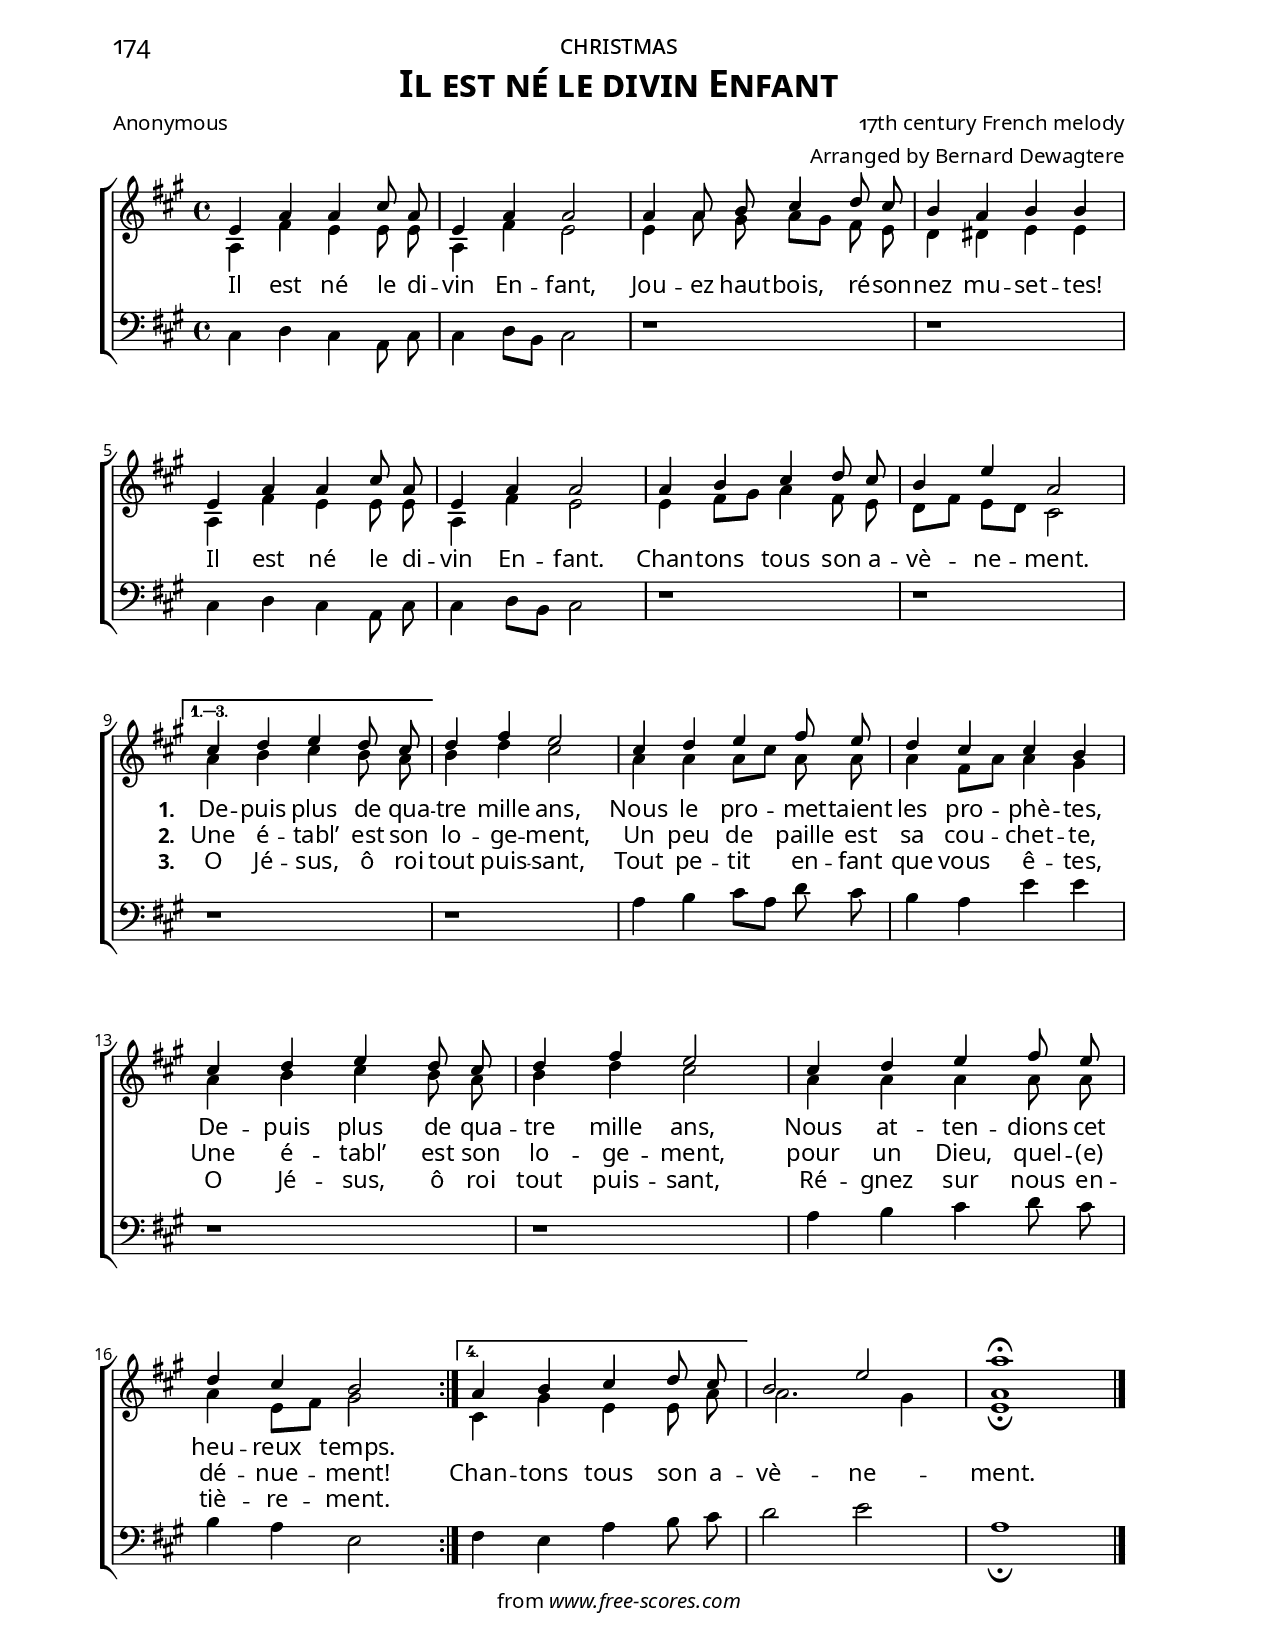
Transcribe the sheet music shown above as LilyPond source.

\version "2.24.0"
\include "util.ly"
\header {
  title = \markup{\override #'(font-name . "Garamond Premier Pro Semibold"){ \abs-fontsize #18 \smallCapsOldStyle"Il est né le divin Enfant"}}
  poet = \markup\oldStyleNum"Anonymous"
  composer = \markup\oldStyleNum"17th century French melody"
  arranger = \markup\oldStyleNum"Arranged by Bernard Dewagtere"
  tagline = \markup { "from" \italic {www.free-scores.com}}
}
\paper {
  %print-all-headers = ##t
  paper-height = 11\in
  paper-width = 8.5\in
  indent = 0\in
  %system-system-spacing = #'((basic-distance . 10) (padding . 0))
  %system-system-spacing =
  %  #'((basic-distance . 0)
  %     (minimum-distance . 0)
  %     (padding . -0.35)
  %     (stretchability . 100))
  ragged-last-bottom = ##f
  ragged-bottom = ##f
  two-sided = ##t
  inner-margin = 1\in
  outer-margin = 0.75\in
  top-margin = 0.26\in
  bottom-margin = 0.25\in
  first-page-number = #174
  print-first-page-number = ##t
  headerLine = \markup{\override #'(font-name . "Garamond Premier Pro") \smallCapsOldStyle"christmas"}
  oddHeaderMarkup = \markup\fill-line{
     \override #'(font-name . "Garamond Premier Pro")\abs-fontsize #12.5
     \combine 
        \fill-line{"" \if \should-print-page-number
        \oldStylePageNum""
        }
        \fill-line{\headerLine}
  }
  evenHeaderMarkup = \markup {
     \override #'(font-name . "Garamond Premier Pro")\abs-fontsize #12.5
     \combine
        \if \should-print-page-number
        \oldStylePageNum""
        \fill-line{\headerLine}
  }
}
#(set-global-staff-size 18) \paper{ #(define fonts (make-pango-font-tree "Garamond Premier Pro" "Garamond Premier Pro" "Garamond Premier Pro" (/ 18 20))) }
global = {
  \key a \major
  \time 4/4
  \autoBeamOff
  \set Score.voltaSpannerDuration = #(ly:make-moment 4/4)
}

sopMusic = \relative c' {
  \repeat volta 4 {
    e4 a a cis8 a |
    e4 a a2 |
    a4 a8 b cis4 d8 cis |
    b4 a b b |
    e, a a cis8 a |
    e4 a a2 |
    
    a4 b cis d8 cis |
    b4 e a,2 |
  }
  \alternative {
    {
      cis4 d e d8 cis |
      d4 fis e2 |
      cis4 d e fis8 e |
      d4 cis cis b |
      
      cis d e d8 cis |
      d4 fis e2 |
      cis4 d e fis8 e |
      d4 cis b2 |
    }
    {
      a4 b cis d8 cis |
      b2 e |
      a1\fermata \bar "|."
    }
  }
}
sopWords = \lyricmode {
  
}

altoMusic = \relative c' {
  a4 fis' e e8 e |
  a,4 fis' e2 |
  e4 a8 gis a[ gis] fis e |
  d4 dis e e |
  a, fis' e e8 e |
  a,4 fis' e2 |
  
  e4 fis8[ gis] a4 fis8 e |
  d[ fis] e[ d] cis2 |
  a'4 b cis b8 a |
  b4 d cis2 |
  a4 a a8[ cis] a a |
  a4 fis8[ a] a4 gis |
  
  a b cis b8 a |
  b4 d cis2 |
  a4 a a a8 a |
  a4 e8[ fis] gis2 |
  cis,4 gis' e e8 a |
  a2. gis4 | <e a>1\fermata \bar "|."
}
altoWords = \lyricmode {
  Il est né le di -- vin En -- fant,
  Jou -- ez haut -- bois, ré -- son -- nez mu -- set -- tes!
  Il est né le di -- vin En -- fant.
  Chan -- tons tous son a -- vè -- ne -- ment.
  \break
  \dropLyricsV
  \set stanza = #"1. "
  De -- puis plus de qua -- tre mille ans,
  Nous le pro -- met -- taient les pro -- phè -- tes,
  De -- puis plus de qua -- tre mille ans,
  Nous at -- ten -- dions cet heu -- reux temps.

}
altoWordsII = \lyricmode {
  \dropLyricsV
  \repeat unfold 34 ""
  \set stanza = #"2. "
  Une é -- tabl’ est son lo -- ge -- ment,
  Un peu de paille est sa cou -- chet -- te,
  Une é -- tabl’ est son lo -- ge -- ment,
  pour un Dieu, quel -- "(e)" dé -- nue -- ment!
  
  
  Chan -- tons tous son a -- vè -- ne -- ment.
}
altoWordsIII = \lyricmode {
  \dropLyricsV
  \repeat unfold 34 ""
  \set stanza = #"3. "
  O Jé -- sus, ô roi tout puis -- sant,
  Tout pe -- tit en -- fant que vous ê -- tes,
  O Jé -- sus, ô roi tout puis -- sant,
  Ré -- gnez sur nous en -- tiè -- re -- ment.
}
altoWordsIV = \lyricmode {
}

tenorMusic = \relative c' {
  
}
tenorWords = \lyricmode {

}

bassMusic = \relative c {
  cis4 d cis a8 cis |
  cis4 d8[ b] cis2 |
  d1\rest |
  d\rest |
  cis4 d cis a8 cis |
  cis4 d8[ b] cis2 |
  
  d1\rest |
  d\rest |
  d\rest |
  d\rest |
  a'4 b cis8[ a] d cis |
  b4 a e' e |
  
  d,1\rest |
  d\rest |
  a'4 b cis d8 cis |
  b4 a e2 |
  fis4 e a b8 cis |
  d2 e |
  a,1\fermata \bar "|."
}
bassWords = \lyricmode {

}

\score {
  <<
   \new ChoirStaff <<
    \new Staff = women <<
      \new Voice = "sopranos" { \voiceOne << \global \sopMusic >> }
      \new Voice = "altos" { \voiceTwo << \global \altoMusic >> }
    >>
    \new Lyrics \with { alignAboveContext = #"women" \override VerticalAxisGroup.nonstaff-relatedstaff-spacing = #'((basic-distance . 1))} \lyricsto "sopranos" \sopWords
    \new Lyrics = "altosIV"  \with { alignBelowContext = #"women" } \lyricsto "sopranos" \altoWordsIV
    \new Lyrics = "altosIII"  \with { alignBelowContext = #"women" } \lyricsto "sopranos" \altoWordsIII
    \new Lyrics = "altosII"  \with { alignBelowContext = #"women" } \lyricsto "sopranos" \altoWordsII
    \new Lyrics = "altos"  \with { alignBelowContext = #"women" } \lyricsto "sopranos" \altoWords
   \new Staff = men <<
      \clef bass
      \new Voice = "tenors" { \voiceOne << \global \tenorMusic >> }
      \new Voice = "basses" { \voiceTwo << \global \bassMusic >> }
    >>
    \new Lyrics \with { alignAboveContext = #"men" \override VerticalAxisGroup.nonstaff-relatedstaff-spacing = #'((basic-distance . 1)) } \lyricsto "tenors" \tenorWords
    \new Lyrics \with { alignBelowContext = #"men" \override VerticalAxisGroup.nonstaff-relatedstaff-spacing = #'((basic-distance . 1)) } \lyricsto "basses" \bassWords
  >>
%    \new PianoStaff << \new Staff { \new Voice { \pianoRH } } \new Staff { \clef "bass" \pianoLH } >>
  >>
  \layout {
  \context {
    \Lyrics
    \override LyricText.font-size = #1.3
  }
    \context {
      \Score
      %\override SpacingSpanner.base-shortest-duration = #(ly:make-moment 1/8)
      %\override SpacingSpanner.common-shortest-duration = #(ly:make-moment 1/4)
    }
    \context {
      % Remove all empty staves
      % \Staff \RemoveEmptyStaves \override VerticalAxisGroup.remove-first = ##t
    }
    \context {
      \Lyrics
      \override LyricText.X-offset = #center-on-word
    }
  }
}

